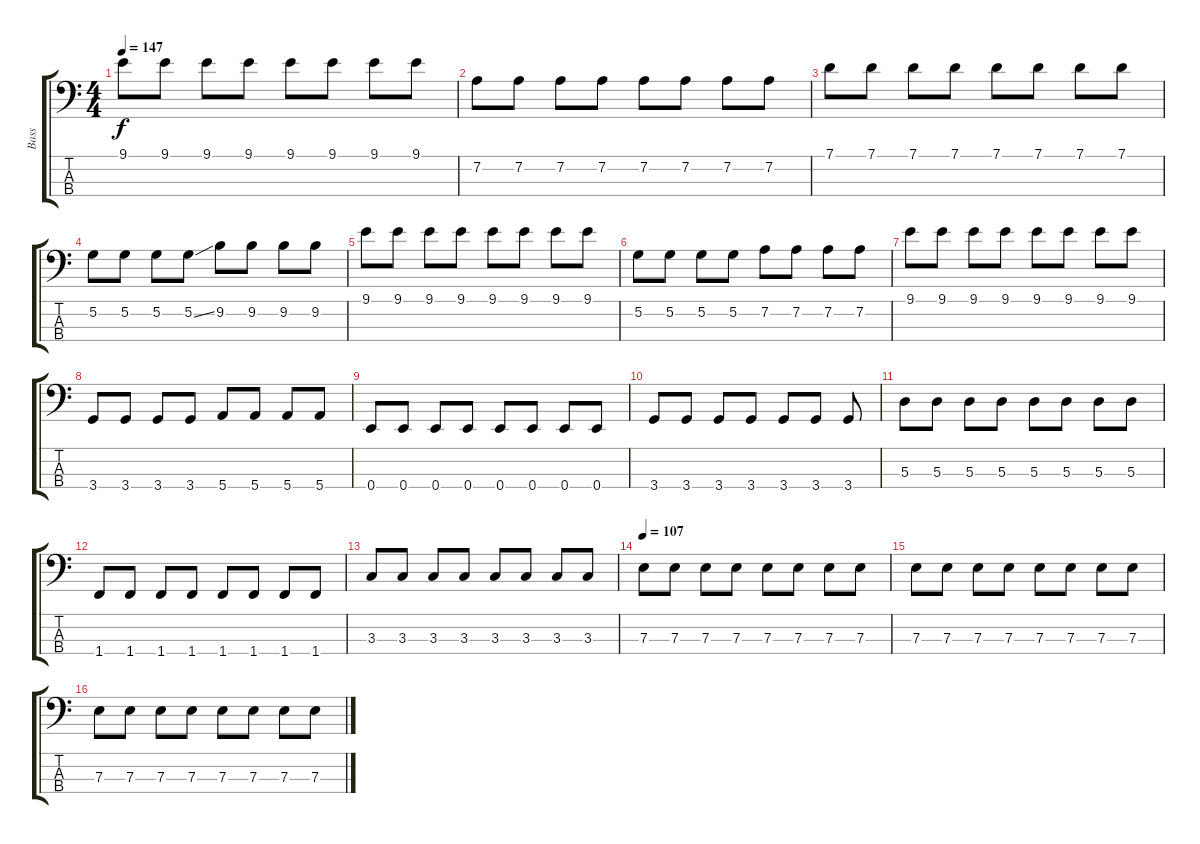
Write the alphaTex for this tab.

\track ("Bass" "Bass") {instrument electricbasspick}
\staff {score tabs}
\tuning (G2 D2 A1 E1) {hide}
\ts (4 4)
\tempo 147
\clef f4
\ks c
9.1.8{dy f} 9.1.8 9.1.8 9.1.8 9.1.8 9.1.8 9.1.8 9.1.8 |
7.2.8 7.2.8 7.2.8 7.2.8 7.2.8 7.2.8 7.2.8 7.2.8 |
7.1.8 7.1.8 7.1.8 7.1.8 7.1.8 7.1.8 7.1.8 7.1.8 |
5.2.8 5.2.8 5.2.8 5.2{ss}.8 9.2.8 9.2.8 9.2.8 9.2.8 |
9.1.8 9.1.8 9.1.8 9.1.8 9.1.8 9.1.8 9.1.8 9.1.8 |
5.2.8 5.2.8 5.2.8 5.2.8 7.2.8 7.2.8 7.2.8 7.2.8 |
9.1.8 9.1.8 9.1.8 9.1.8 9.1.8 9.1.8 9.1.8 9.1.8 |
3.4.8 3.4.8 3.4.8 3.4.8 5.4.8 5.4.8 5.4.8 5.4.8 |
0.4.8 0.4.8 0.4.8 0.4.8 0.4.8 0.4.8 0.4.8 0.4.8 |
3.4.8 3.4.8 3.4.8 3.4.8 3.4.8 3.4.8 3.4.8 |
5.3.8 5.3.8 5.3.8 5.3.8 5.3.8 5.3.8 5.3.8 5.3.8 |
1.4.8 1.4.8 1.4.8 1.4.8 1.4.8 1.4.8 1.4.8 1.4.8 |
3.3.8 3.3.8 3.3.8 3.3.8 3.3.8 3.3.8 3.3.8 3.3.8 |
\tempo 107
7.3.8 7.3.8 7.3.8 7.3.8 7.3.8 7.3.8 7.3.8 7.3.8 |
7.3.8 7.3.8 7.3.8 7.3.8 7.3.8 7.3.8 7.3.8 7.3.8 |
7.3.8 7.3.8 7.3.8 7.3.8 7.3.8 7.3.8 7.3.8 7.3.8
